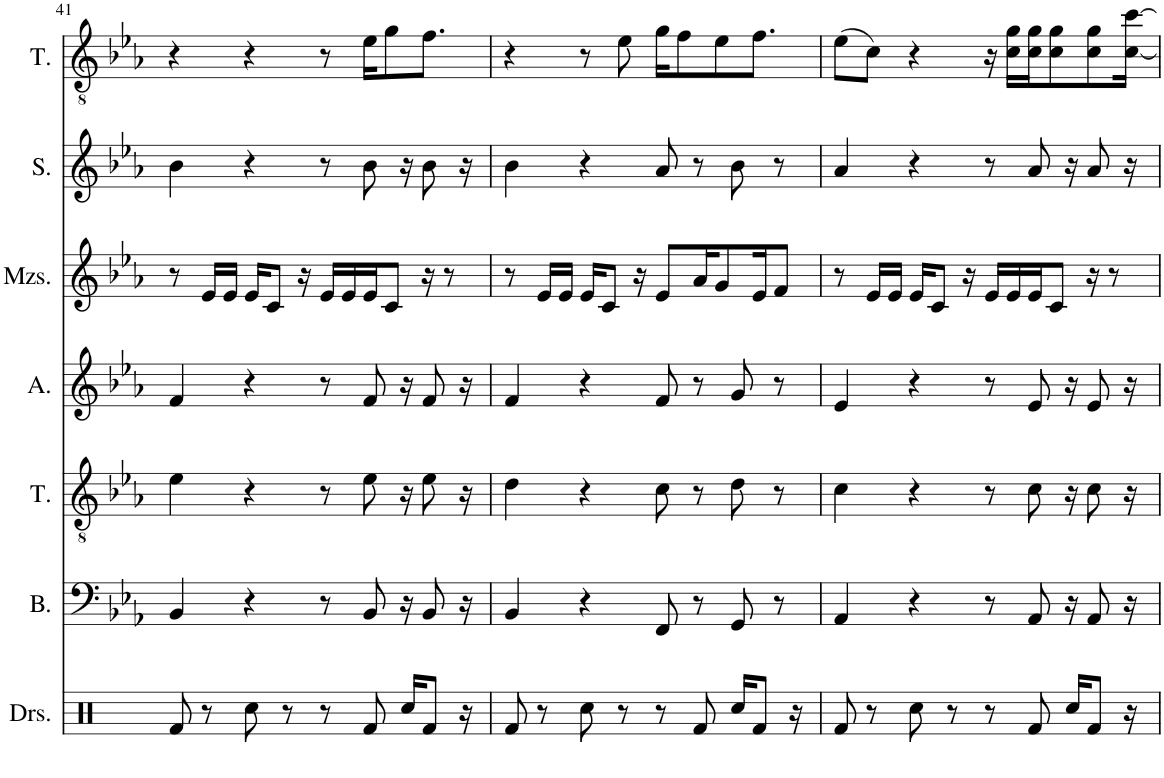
**kern	**kern	**kern	**kern	**kern	**kern	**kern
*part7	*part6	*part5	*part4	*part3	*part2	*part1
*staff7	*staff6	*staff5	*staff4	*staff3	*staff2	*staff1
*I"Drumset	*I"Bass	*I"Tenor	*I"Alto	*I"Mezzo-soprano	*I"Soprano	*I"Tenor
*I'Drs.	*I'B.	*I'T.	*I'A.	*I'Mzs.	*I'S.	*I'T.
!!LO:PB:g=z
*clefX	*clefF4	*clefGv2	*clefG2	*clefG2	*clefG2	*clefGv2
*k[]	*k[b-e-a-]	*k[b-e-a-]	*k[b-e-a-]	*k[b-e-a-]	*k[b-e-a-]	*k[b-e-a-]
*M4/4	*M4/4	*M4/4	*M4/4	*M4/4	*M4/4	*M4/4
=41	=41	=41	=41	=41	=41	=41
8Rf/	4BB-/	4e-\	4f/	8r	4b-\	4r
8r	.	.	.	16e-/LL	.	.
.	.	.	.	16e-/JJ	.	.
8Rcc\	4r	4r	4r	16e-/KL	4r	4r
.	.	.	.	8c/J	.	.
8r	.	.	.	.	.	.
.	.	.	.	16r	.	.
8r	8r	8r	8r	16e-/LL	8r	8r
.	.	.	.	16e-/	.	.
8Rf/	8BB-/	8e-\	8f/	16e-/J	8b-\	16e-\KL
.	.	.	.	8c/J	.	8g\
16Rcc/KL	16r	16r	16r	.	16r	.
8Rf/J	8BB-/	8e-\	8f/	16r	8b-\	8.f\J
.	.	.	.	8r	.	.
16r	16r	16r	16r	.	16r	.
=42	=42	=42	=42	=42	=42	=42
8Rf/	4BB-/	4d\	4f/	8r	4b-\	4r
8r	.	.	.	16e-/LL	.	.
.	.	.	.	16e-/JJ	.	.
8Rcc\	4r	4r	4r	16e-/KL	4r	8r
.	.	.	.	8c/J	.	.
8r	.	.	.	.	.	8e-\
.	.	.	.	16r	.	.
8r	8FF/	8c\	8f/	8e-/L	8a-/	16g\KL
.	.	.	.	.	.	8f\
8Rf/	8r	8r	8r	16a-/K	8r	.
.	.	.	.	8g/	.	8e-\
16Rcc/KL	8GG/	8d\	8g/	.	8b-\	.
8Rf/J	.	.	.	16e-/K	.	8.f\J
.	8r	8r	8r	8f/J	8r	.
16r	.	.	.	.	.	.
=43	=43	=43	=43	=43	=43	=43
8Rf/	4AA-/	4c\	4e-/	8r	4a-/	(8e-\L
8r	.	.	.	16e-/LL	.	8c\J)
.	.	.	.	16e-/JJ	.	.
8Rcc\	4r	4r	4r	16e-/KL	4r	4r
.	.	.	.	8c/J	.	.
8r	.	.	.	.	.	.
.	.	.	.	16r	.	.
8r	8r	8r	8r	16e-/LL	8r	16r
.	.	.	.	16e-/	.	16c\ 16g\LL
8Rf/	8AA-/	8c\	8e-/	16e-/J	8a-/	16c\ 16g\J
.	.	.	.	8c/J	.	8c\ 8g\
16Rcc/KL	16r	16r	16r	.	16r	.
8Rf/J	8AA-/	8c\	8e-/	16r	8a-/	8c\ 8g\
.	.	.	.	8r	.	.
16r	16r	16r	16r	.	16r	[16c\ [16cc\Jk
=	=	=	=	=	=	=
*-	*-	*-	*-	*-	*-	*-
